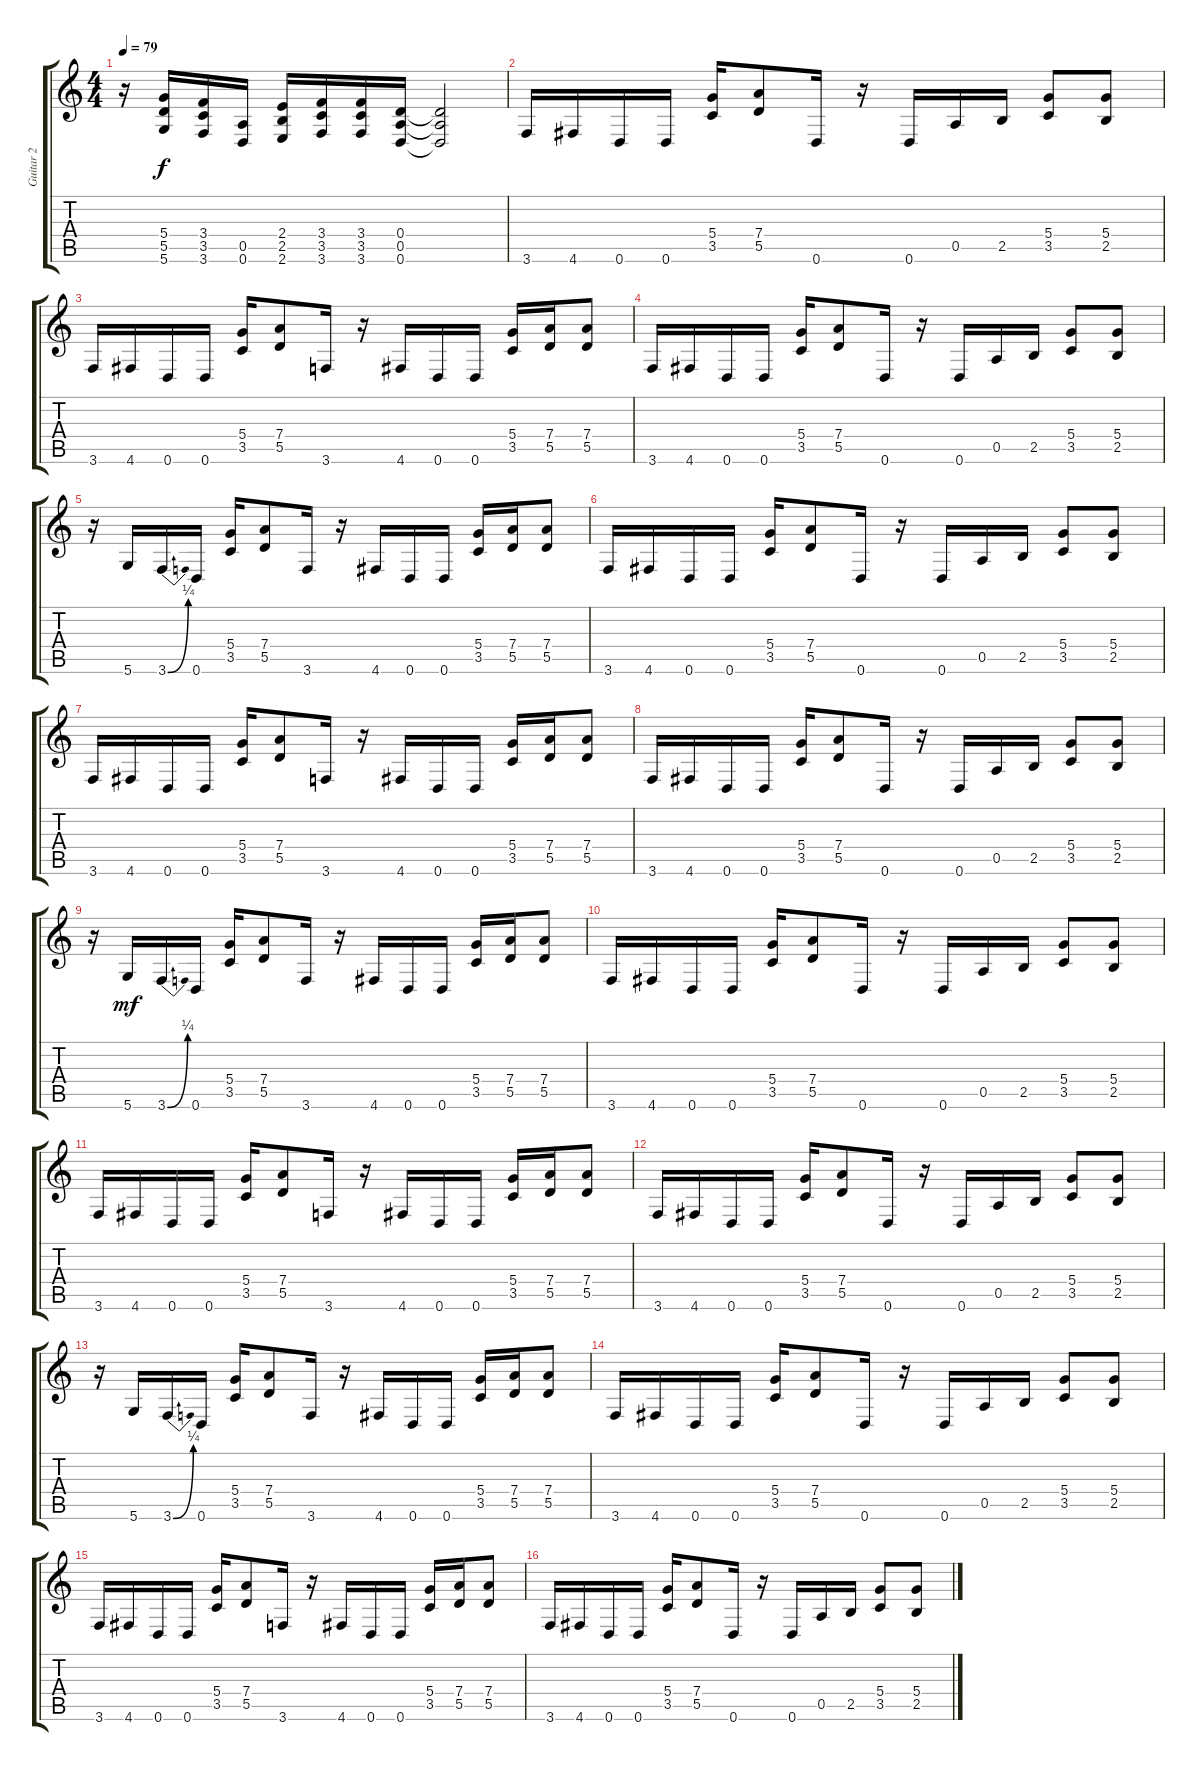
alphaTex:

\track ("Guitar 2" "Guitar 2") {instrument distortionguitar}
\staff {score tabs}
\tuning (E4 B3 G3 D3 A2 D2) {hide}
\ts (4 4)
\tempo 79
\clef g2
\ks c
r.16{dy f} (5.4 5.5 5.6).16 (3.4 3.5 3.6).16 (0.5 0.6).16 (2.4 2.5 2.6).16 (3.4 3.5 3.6).16 (3.4 3.5 3.6).16 (0.4 0.5 0.6).16 (0.4{t} 0.5{t} 0.6{t}).2 |
3.6.16 4.6.16 0.6.16 0.6.16 (5.4 3.5).16 (7.4 5.5).8 0.6.16 r.16 0.6.16 0.5.16 2.5.16 (5.4 3.5).8 (5.4 2.5).8 |
3.6.16 4.6.16 0.6.16 0.6.16 (5.4 3.5).16 (7.4 5.5).8 3.6.16 r.16 4.6.16 0.6.16 0.6.16 (5.4 3.5).16 (7.4 5.5).16 (7.4 5.5).8 |
3.6.16 4.6.16 0.6.16 0.6.16 (5.4 3.5).16 (7.4 5.5).8 0.6.16 r.16 0.6.16 0.5.16 2.5.16 (5.4 3.5).8 (5.4 2.5).8 |
r.16 5.6.16 3.6{be (bend 0 0 60 1)}.16 0.6.16 (5.4 3.5).16 (7.4 5.5).8 3.6.16 r.16 4.6.16 0.6.16 0.6.16 (5.4 3.5).16 (7.4 5.5).16 (7.4 5.5).8 |
3.6.16 4.6.16 0.6.16 0.6.16 (5.4 3.5).16 (7.4 5.5).8 0.6.16 r.16 0.6.16 0.5.16 2.5.16 (5.4 3.5).8 (5.4 2.5).8 |
3.6.16 4.6.16 0.6.16 0.6.16 (5.4 3.5).16 (7.4 5.5).8 3.6.16 r.16 4.6.16 0.6.16 0.6.16 (5.4 3.5).16 (7.4 5.5).16 (7.4 5.5).8 |
3.6.16 4.6.16 0.6.16 0.6.16 (5.4 3.5).16 (7.4 5.5).8 0.6.16 r.16 0.6.16 0.5.16 2.5.16 (5.4 3.5).8 (5.4 2.5).8 |
r.16 5.6.16{dy mf} 3.6{be (bend 0 0 60 1)}.16 0.6.16 (5.4 3.5).16 (7.4 5.5).8 3.6.16 r.16 4.6.16 0.6.16 0.6.16 (5.4 3.5).16 (7.4 5.5).16 (7.4 5.5).8 |
3.6.16 4.6.16 0.6.16 0.6.16 (5.4 3.5).16 (7.4 5.5).8 0.6.16 r.16 0.6.16 0.5.16 2.5.16 (5.4 3.5).8 (5.4 2.5).8 |
3.6.16 4.6.16 0.6.16 0.6.16 (5.4 3.5).16 (7.4 5.5).8 3.6.16 r.16 4.6.16 0.6.16 0.6.16 (5.4 3.5).16 (7.4 5.5).16 (7.4 5.5).8 |
3.6.16 4.6.16 0.6.16 0.6.16 (5.4 3.5).16 (7.4 5.5).8 0.6.16 r.16 0.6.16 0.5.16 2.5.16 (5.4 3.5).8 (5.4 2.5).8 |
r.16 5.6.16 3.6{be (bend 0 0 60 1)}.16 0.6.16 (5.4 3.5).16 (7.4 5.5).8 3.6.16 r.16 4.6.16 0.6.16 0.6.16 (5.4 3.5).16 (7.4 5.5).16 (7.4 5.5).8 |
3.6.16 4.6.16 0.6.16 0.6.16 (5.4 3.5).16 (7.4 5.5).8 0.6.16 r.16 0.6.16 0.5.16 2.5.16 (5.4 3.5).8 (5.4 2.5).8 |
3.6.16 4.6.16 0.6.16 0.6.16 (5.4 3.5).16 (7.4 5.5).8 3.6.16 r.16 4.6.16 0.6.16 0.6.16 (5.4 3.5).16 (7.4 5.5).16 (7.4 5.5).8 |
3.6.16 4.6.16 0.6.16 0.6.16 (5.4 3.5).16 (7.4 5.5).8 0.6.16 r.16 0.6.16 0.5.16 2.5.16 (5.4 3.5).8 (5.4 2.5).8
